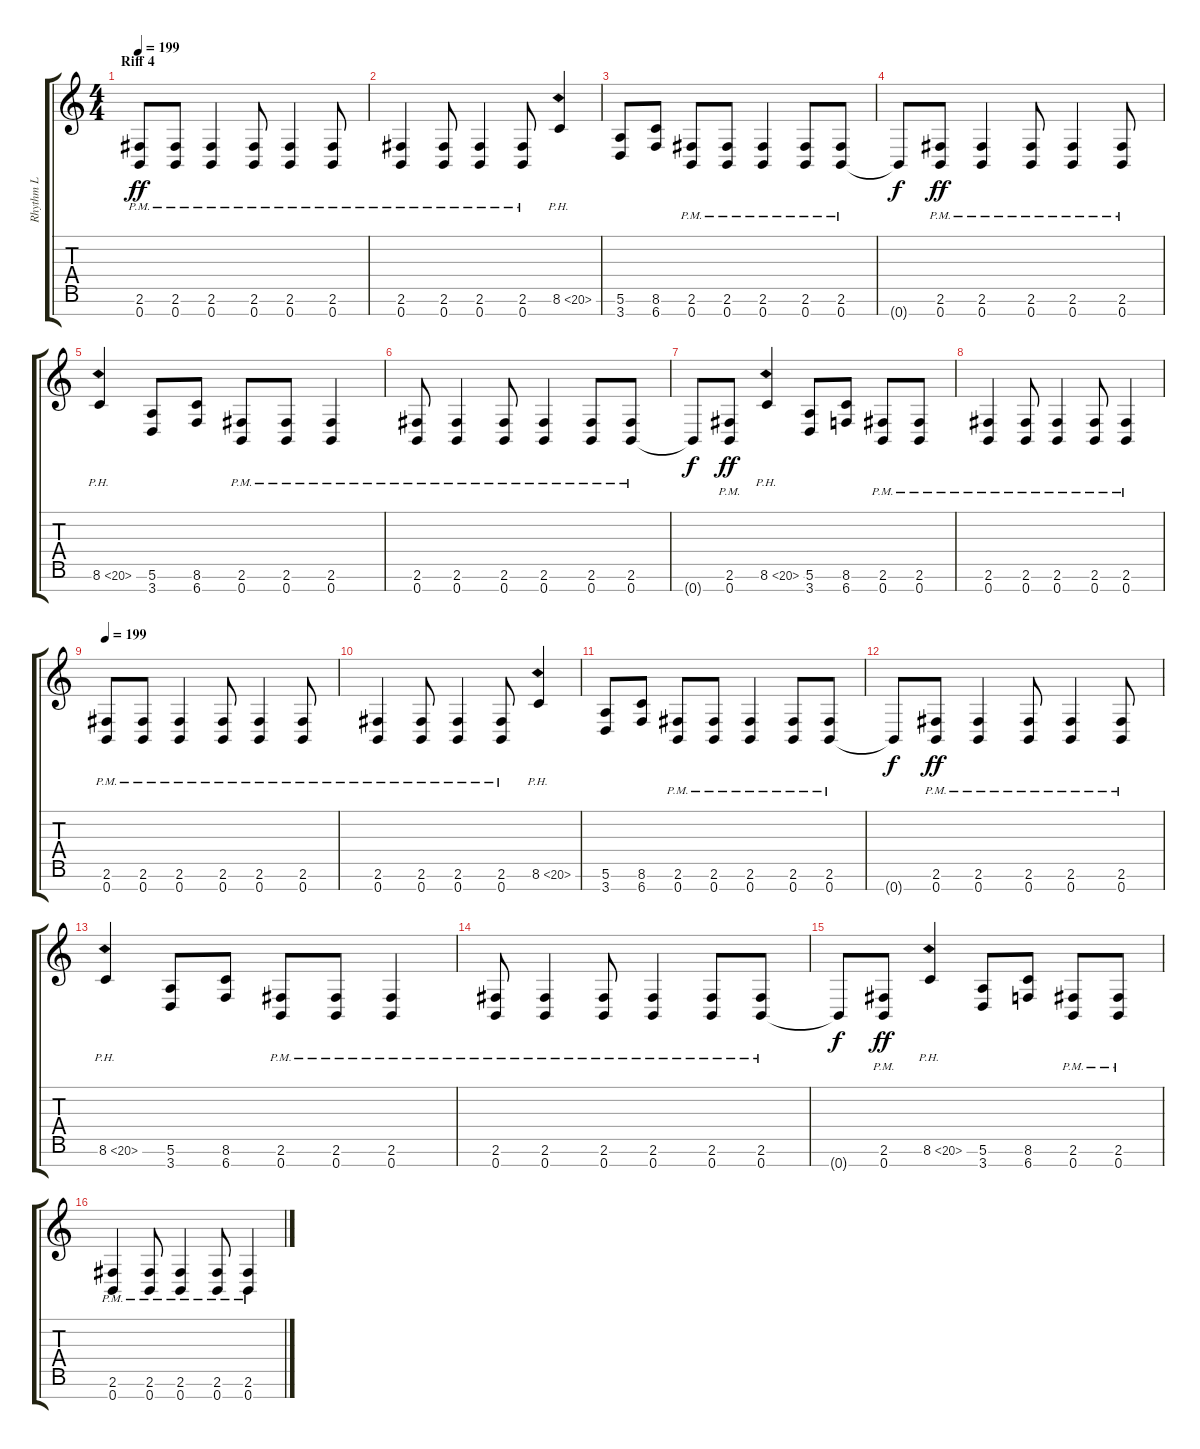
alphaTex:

\track ("Rhythm L" "Rhythm L") {instrument distortionguitar}
\staff {score tabs}
\tuning (E4 B3 G3 D3 A2 E2 B1) {hide}
\ts (4 4)
\section ("" "Riff 4")
\tempo 199
\clef g2
\ks c
(2.6{pm} 0.7{pm}).8{dy ff} (2.6{pm} 0.7{pm}).8 (2.6{pm} 0.7{pm}).4 (2.6{pm} 0.7{pm}).8 (2.6{pm} 0.7{pm}).4 (2.6{pm} 0.7{pm}).8 |
(2.6{pm} 0.7{pm}).4 (2.6{pm} 0.7{pm}).8 (2.6{pm} 0.7{pm}).4 (2.6{pm} 0.7{pm}).8 8.6{ph 12}.4 |
(5.6 3.7).8 (8.6 6.7).8 (2.6{pm} 0.7{pm}).8 (2.6{pm} 0.7{pm}).8 (2.6{pm} 0.7{pm}).4 (2.6{pm} 0.7{pm}).8 (2.6{pm} 0.7{pm}).8 |
0.7{t}.8{dy f} (2.6{pm} 0.7{pm}).8{dy ff} (2.6{pm} 0.7{pm}).4 (2.6{pm} 0.7{pm}).8 (2.6{pm} 0.7{pm}).4 (2.6{pm} 0.7{pm}).8 |
8.6{ph 12}.4 (5.6 3.7).8 (8.6 6.7).8 (2.6{pm} 0.7{pm}).8 (2.6{pm} 0.7{pm}).8 (2.6{pm} 0.7{pm}).4 |
(2.6{pm} 0.7{pm}).8 (2.6{pm} 0.7{pm}).4 (2.6{pm} 0.7{pm}).8 (2.6{pm} 0.7{pm}).4 (2.6{pm} 0.7{pm}).8 (2.6{pm} 0.7{pm}).8 |
0.7{t}.8{dy f} (2.6 0.7{pm}).8{dy ff} 8.6{ph 12}.4 (5.6 3.7).8 (8.6 6.7).8 (2.6{pm} 0.7{pm}).8 (2.6{pm} 0.7{pm}).8 |
(2.6{pm} 0.7{pm}).4 (2.6{pm} 0.7{pm}).8 (2.6{pm} 0.7{pm}).4 (2.6{pm} 0.7{pm}).8 (2.6{pm} 0.7{pm}).4 |
\tempo 199
(2.6{pm} 0.7{pm}).8 (2.6{pm} 0.7{pm}).8 (2.6{pm} 0.7{pm}).4 (2.6{pm} 0.7{pm}).8 (2.6{pm} 0.7{pm}).4 (2.6{pm} 0.7{pm}).8 |
(2.6{pm} 0.7{pm}).4 (2.6{pm} 0.7{pm}).8 (2.6{pm} 0.7{pm}).4 (2.6{pm} 0.7{pm}).8 8.6{ph 12}.4 |
(5.6 3.7).8 (8.6 6.7).8 (2.6{pm} 0.7{pm}).8 (2.6{pm} 0.7{pm}).8 (2.6{pm} 0.7{pm}).4 (2.6{pm} 0.7{pm}).8 (2.6{pm} 0.7{pm}).8 |
0.7{t}.8{dy f} (2.6{pm} 0.7{pm}).8{dy ff} (2.6{pm} 0.7{pm}).4 (2.6{pm} 0.7{pm}).8 (2.6{pm} 0.7{pm}).4 (2.6{pm} 0.7{pm}).8 |
8.6{ph 12}.4 (5.6 3.7).8 (8.6 6.7).8 (2.6{pm} 0.7{pm}).8 (2.6{pm} 0.7{pm}).8 (2.6{pm} 0.7{pm}).4 |
(2.6{pm} 0.7{pm}).8 (2.6{pm} 0.7{pm}).4 (2.6{pm} 0.7{pm}).8 (2.6{pm} 0.7{pm}).4 (2.6{pm} 0.7{pm}).8 (2.6{pm} 0.7{pm}).8 |
0.7{t}.8{dy f} (2.6 0.7{pm}).8{dy ff} 8.6{ph 12}.4 (5.6 3.7).8 (8.6 6.7).8 (2.6{pm} 0.7{pm}).8 (2.6{pm} 0.7{pm}).8 |
(2.6{pm} 0.7{pm}).4 (2.6{pm} 0.7{pm}).8 (2.6{pm} 0.7{pm}).4 (2.6{pm} 0.7{pm}).8 (2.6{pm} 0.7{pm}).4
